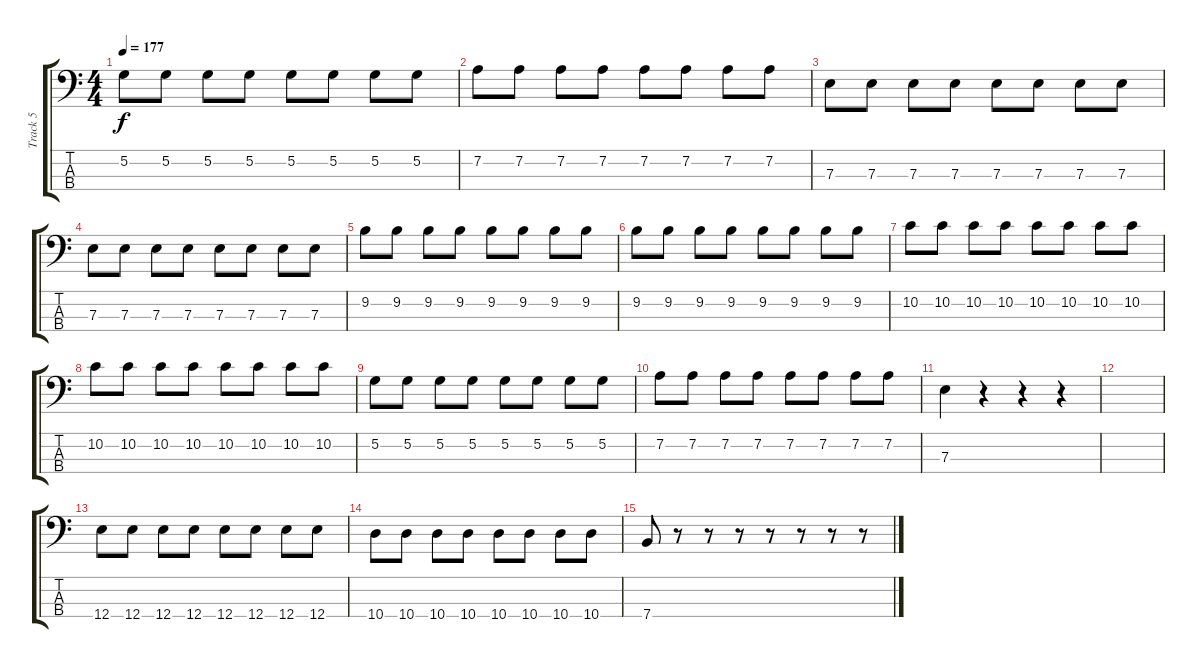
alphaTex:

\track ("Track 5" "Track 5") {instrument electricbassfinger}
\staff {score tabs}
\tuning (G2 D2 A1 E1) {hide}
\ts (4 4)
\tempo 177
\clef f4
\ks c
5.2.8{dy f} 5.2.8 5.2.8 5.2.8 5.2.8 5.2.8 5.2.8 5.2.8 |
7.2.8 7.2.8 7.2.8 7.2.8 7.2.8 7.2.8 7.2.8 7.2.8 |
7.3.8 7.3.8 7.3.8 7.3.8 7.3.8 7.3.8 7.3.8 7.3.8 |
7.3.8 7.3.8 7.3.8 7.3.8 7.3.8 7.3.8 7.3.8 7.3.8 |
9.2.8 9.2.8 9.2.8 9.2.8 9.2.8 9.2.8 9.2.8 9.2.8 |
9.2.8 9.2.8 9.2.8 9.2.8 9.2.8 9.2.8 9.2.8 9.2.8 |
10.2.8 10.2.8 10.2.8 10.2.8 10.2.8 10.2.8 10.2.8 10.2.8 |
10.2.8 10.2.8 10.2.8 10.2.8 10.2.8 10.2.8 10.2.8 10.2.8 |
5.2.8 5.2.8 5.2.8 5.2.8 5.2.8 5.2.8 5.2.8 5.2.8 |
7.2.8 7.2.8 7.2.8 7.2.8 7.2.8 7.2.8 7.2.8 7.2.8 |
7.3.4 r.4 r.4 r.4 |
|
12.4.8 12.4.8 12.4.8 12.4.8 12.4.8 12.4.8 12.4.8 12.4.8 |
10.4.8 10.4.8 10.4.8 10.4.8 10.4.8 10.4.8 10.4.8 10.4.8 |
7.4.8 r.8 r.8 r.8 r.8 r.8 r.8 r.8
